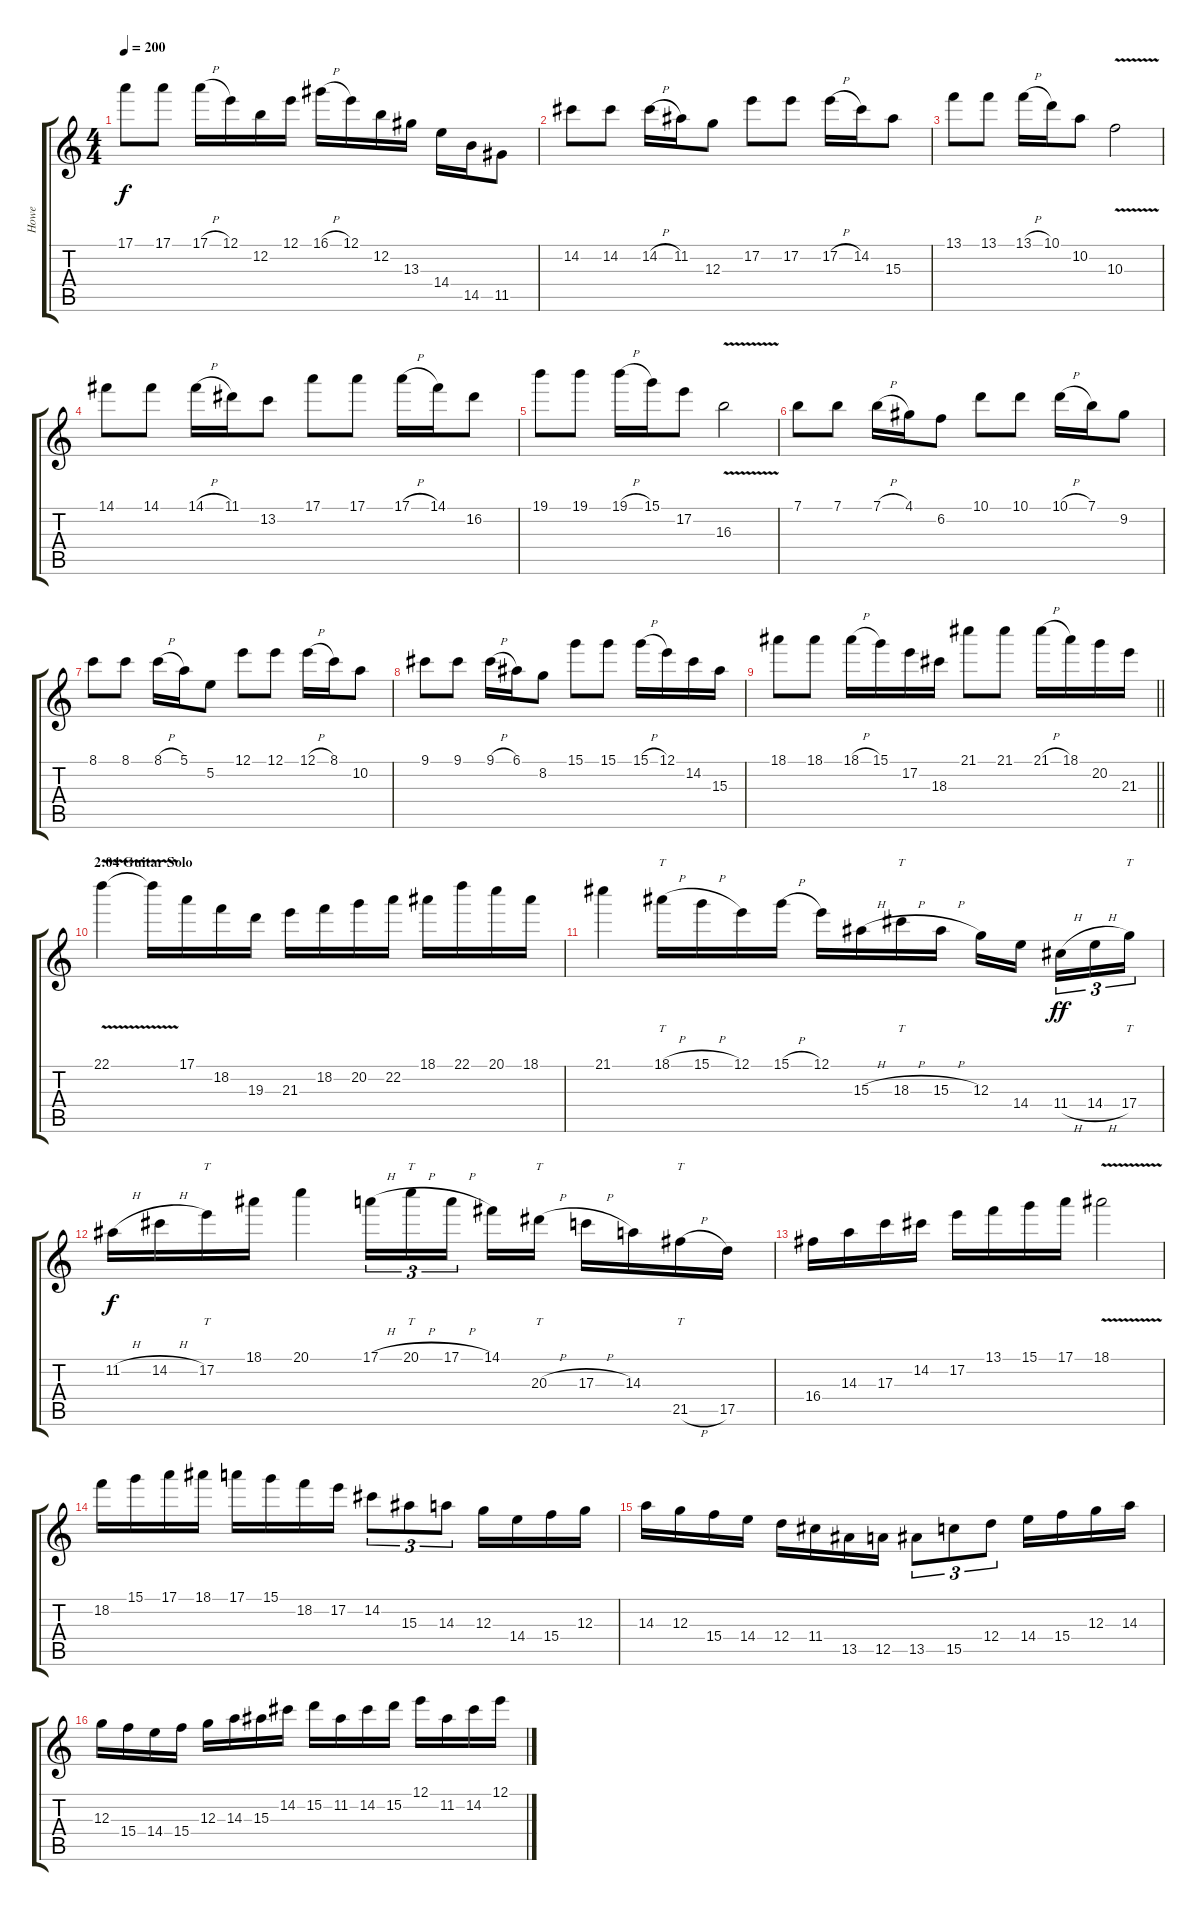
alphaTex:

\track ("Howe" "Howe") {instrument distortionguitar}
\staff {score tabs}
\tuning (E4 B3 G3 D3 A2 E2) {hide}
\ts (4 4)
\tempo 200
\clef g2
\ks c
17.1.8{dy f} 17.1.8 17.1{h}.16 12.1.16 12.2.16 12.1.16 16.1{h}.16 12.1.16 12.2.16 13.3.16 14.4.16 14.5.16 11.5.8 |
14.2.8 14.2.8 14.2{h}.16 11.2.16 12.3.8 17.2.8 17.2.8 17.2{h}.16 14.2.16 15.3.8 |
13.1.8 13.1.8 13.1{h}.16 10.1.16 10.2.8 10.3{v}.2 |
14.1.8 14.1.8 14.1{h}.16 11.1.16 13.2.8 17.1.8 17.1.8 17.1{h}.16 14.1.16 16.2.8 |
19.1.8 19.1.8 19.1{h}.16 15.1.16 17.2.8 16.3{v}.2 |
7.1.8 7.1.8 7.1{h}.16 4.1.16 6.2.8 10.1.8 10.1.8 10.1{h}.16 7.1.16 9.2.8 |
8.1.8 8.1.8 8.1{h}.16 5.1.16 5.2.8 12.1.8 12.1.8 12.1{h}.16 8.1.16 10.2.8 |
9.1.8 9.1.8 9.1{h}.16 6.1.16 8.2.8 15.1.8 15.1.8 15.1{h}.16 12.1.16 14.2.16 15.3.16 |
\barLineRight lightlight
18.1.8 18.1.8 18.1{h}.16 15.1.16 17.2.16 18.3.16 21.1.8 21.1.8 21.1{h}.16 18.1.16 20.2.16 21.3.16 |
\section ("" "2:04 Guitar Solo")
22.1{v}.4 22.1{t}.16 17.1.16 18.2.16 19.3.16 21.3.16 18.2.16 20.2.16 22.2.16 18.1.16 22.1.16 20.1.16 18.1.16 |
21.1.4 18.1{h}.16{tt} 15.1{h}.16 12.1.16 15.1{h}.16 12.1.16 15.3{h}.16 18.3{h}.16{tt} 15.3{h}.16 12.3.16 14.4.16{beam splitsecondary} 11.4{h}.16{tu (3 2) dy ff} 14.4{h}.16{tu (3 2)} 17.4.16{tt tu (3 2)} |
11.2{h}.16{dy f} 14.2{h}.16 17.2.16{tt} 18.1.16 20.1.4 17.1{h}.16{tu (3 2)} 20.1{h}.16{tt tu (3 2)} 17.1{h}.16{tu (3 2) beam splitsecondary} 14.1.16 20.3{h}.16{tt} 17.3{h}.16 14.3.16 21.5{h}.16{tt} 17.5.16 |
16.4.16 14.3.16 17.3.16 14.2.16 17.2.16 13.1.16 15.1.16 17.1.16 18.1{v}.2 |
18.2.16 15.1.16 17.1.16 18.1.16 17.1.16 15.1.16 18.2.16 17.2.16 14.2.8{tu (3 2)} 15.3.8{tu (3 2)} 14.3.8{tu (3 2)} 12.3.16 14.4.16 15.4.16 12.3.16 |
14.3.16 12.3.16 15.4.16 14.4.16 12.4.16 11.4.16 13.5.16 12.5.16 13.5.8{tu (3 2)} 15.5.8{tu (3 2)} 12.4.8{tu (3 2)} 14.4.16 15.4.16 12.3.16 14.3.16 |
12.3.16 15.4.16 14.4.16 15.4.16 12.3.16 14.3.16 15.3.16 14.2.16 15.2.16 11.2.16 14.2.16 15.2.16 12.1.16 11.2.16 14.2.16 12.1.16
